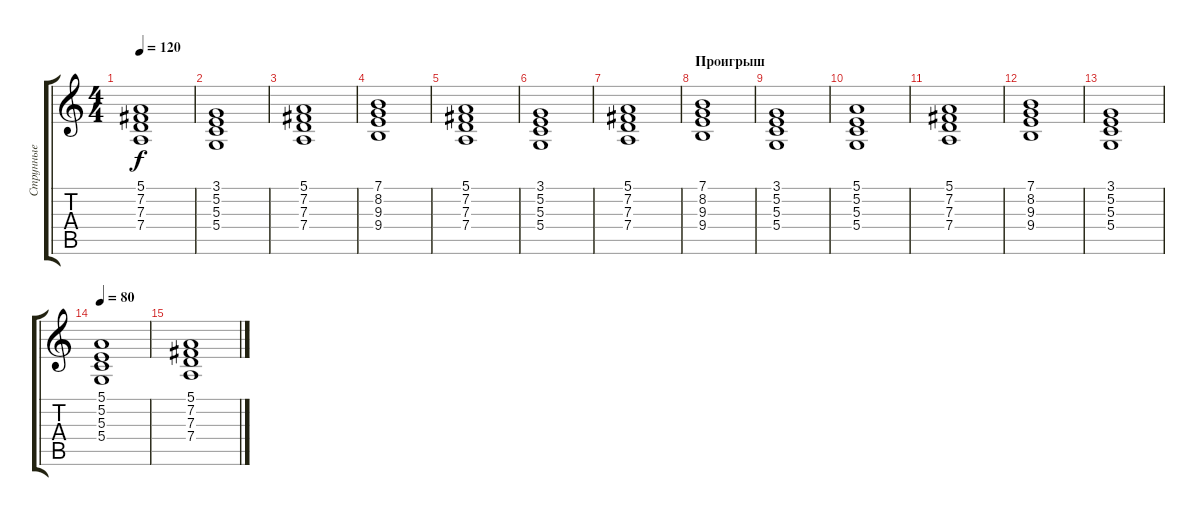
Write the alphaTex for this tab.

\track ("Струнные" "Струнные") {instrument stringensemble1}
\staff {score tabs}
\tuning (E4 B3 G3 D3 A2 E2) {hide}
\ts (4 4)
\tempo 120
\clef g2
\ks c
(5.1 7.2 7.3 7.4).1{dy f} |
(3.1 5.2 5.3 5.4).1 |
(5.1 7.2 7.3 7.4).1 |
(7.1 8.2 9.3 9.4).1 |
(5.1 7.2 7.3 7.4).1 |
(3.1 5.2 5.3 5.4).1 |
(5.1 7.2 7.3 7.4).1 |
\section ("" "Проигрыш")
(7.1 8.2 9.3 9.4).1 |
(3.1 5.2 5.3 5.4).1 |
(5.1 5.2 5.3 5.4).1 |
(5.1 7.2 7.3 7.4).1 |
(7.1 8.2 9.3 9.4).1 |
(3.1 5.2 5.3 5.4).1 |
\tempo 80
(5.1 5.2 5.3 5.4).1 |
(5.1 7.2 7.3 7.4).1
